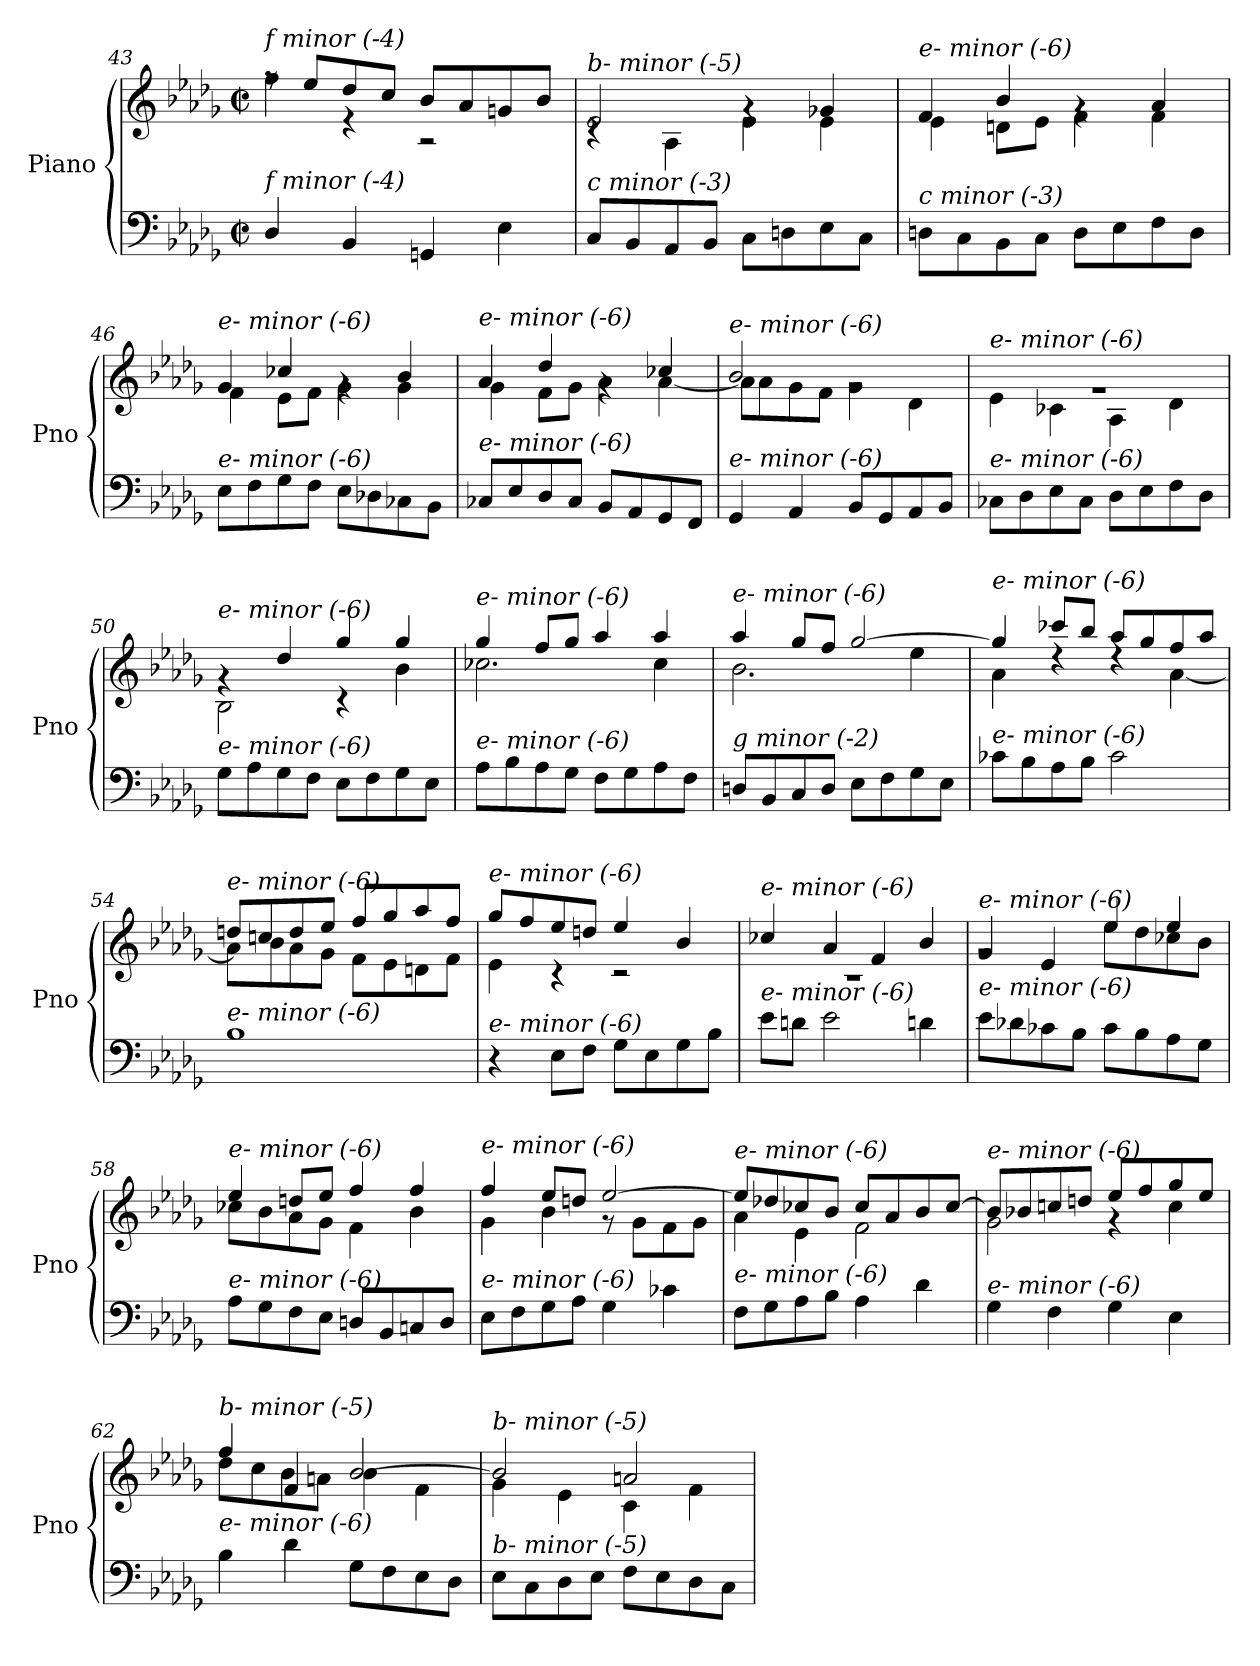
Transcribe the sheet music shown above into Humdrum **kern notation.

**kern	**kern
*part1	*part1
*staff2	*staff1
*I"Piano	*
*I'Pno	*
*clefF4	*clefG2
*k[b-e-a-d-g-]	*k[b-e-a-d-g-]
*M2/2	*M2/2
*met(c|)	*met(c|)
=43	=43
*	*^
!	!LO:TX:i:t=f minor (-4)	!
!LO:TX:i:t=f minor (-4)	!	!
4D-/	8rff	4ff\
.	8ee-/L	.
4BB-/	8dd-/	4r
.	8cc/J	.
4GGn/	8b-/L	2r
.	8a-/	.
4E-\	8gn/	.
.	8b-/J	.
=44	=44	=44
!	!LO:TX:i:t=b- minor (-5)	!
!LO:TX:i:t=c minor (-3)	!	!
8C/L	2e-/	4rc
8BB-/	.	.
8AA-/	.	4A-\
8BB-/J	.	.
8C\L	4rg	4e-\
8Dn\	.	.
8E-\	4g-X/	4e-\
8C\J	.	.
=45	=45	=45
!	!LO:TX:i:t=e- minor (-6)	!
!LO:TX:i:t=c minor (-3)	!	!
8Dn\L	4f/	4e-\
8C\	.	.
8BB-\	4b-/	8dn\L
8C\J	.	8e-\J
8D\L	4rg	4f\
8E-\	.	.
8F\	4a-/	4f\
8D\J	.	.
!!LO:LB:g=z	!!
=46	=46	=46
!	!LO:TX:i:t=e- minor (-6)	!
!LO:TX:i:t=e- minor (-6)	!	!
8E-\L	4g-/	4f\
8F\	.	.
8G-\	4cc-X/	8e-\L
8F\J	.	8f\J
8E-\L	4rg	4g-\
8D-X\	.	.
8C-X\	4b-/	4g-\
8BB-\J	.	.
=47	=47	=47
!	!LO:TX:i:t=e- minor (-6)	!
!LO:TX:i:t=e- minor (-6)	!	!
8C-X/L	4a-/	4g-\
8E-/	.	.
8D-/	4dd-/	8f\L
8C-/J	.	8g-\J
8BB-/L	4rg	4a-\
8AA-/	.	.
8GG-/	4cc-X/	[4a-\
8FF/J	.	.
=48	=48	=48
!	!LO:TX:i:t=e- minor (-6)	!
!LO:TX:i:t=e- minor (-6)	!	!
4GG-/	2b-/	8a-\L]
.	.	8a-\
4AA-/	.	8g-\
.	.	8f\J
8BB-/L	2rg	4g-\
8GG-/	.	.
8AA-/	.	4d-\
8BB-/J	.	.
=49	=49	=49
!	!LO:TX:i:t=e- minor (-6)	!
!LO:TX:i:t=e- minor (-6)	!	!
8C-X\L	1rg	4e-\
8D-\	.	.
8E-\	.	4c-X\
8C-\J	.	.
8D-\L	.	4A-\
8E-\	.	.
8F\	.	4d-\
8D-\J	.	.
=50	=50	=50
!	!LO:TX:i:t=e- minor (-6)	!
!LO:TX:i:t=e- minor (-6)	!	!
8G-\L	4rg	2B-\
8A-\	.	.
8G-\	4dd-/	.
8F\J	.	.
8E-\L	4gg-/	4r
8F\	.	.
8G-\	4gg-/	4b-\
8E-\J	.	.
!!LO:LB:g=z	!!
=51	=51	=51
!	!LO:TX:i:t=e- minor (-6)	!
!LO:TX:i:t=e- minor (-6)	!	!
8A-\L	4gg-/	2.cc-X\
8B-\	.	.
8A-\	8ff/L	.
8G-\J	8gg-/J	.
8F\L	4aa-/	.
8G-\	.	.
8A-\	4aa-/	4cc-\
8F\J	.	.
=52	=52	=52
!	!LO:TX:i:t=e- minor (-6)	!
!LO:TX:i:t=g minor (-2)	!	!
8Dn/L	4aa-/	2.b-\
8BB-/	.	.
8C/	8gg-/L	.
8D/J	8ff/J	.
8E-\L	[2gg-/	.
8F\	.	.
8G-\	.	4ee-\
8E-\J	.	.
=53	=53	=53
!	!LO:TX:i:t=e- minor (-6)	!
!LO:TX:i:t=e- minor (-6)	!	!
8c-X\L	4gg-/]	4a-\
8B-\	.	.
8A-\	8ccc-X/L	4rdd
8B-\J	8bb-/J	.
2c-\	8aa-/L	4rdd
.	8gg-/	.
.	8ff/	[4a-\
.	8aa-/J	.
=54	=54	=54
!	!LO:TX:i:t=e- minor (-6)	!
!LO:TX:i:t=e- minor (-6)	!	!
1B-	8ddn/L	8a-\L]
.	8ccn/	8b-\
.	8dd/	8a-\
.	8ee-/J	8g-\J
.	8ff/L	8f\L
.	8gg-/	8e-\
.	8aa-/	8dn\
.	8ff/J	8f\J
=55	=55	=55
!	!LO:TX:i:t=e- minor (-6)	!
!LO:TX:i:t=e- minor (-6)	!	!
4r	8gg-/L	4e-\
.	8ff/	.
8E-\L	8ee-/	4r
8F\J	8ddn/J	.
8G-\L	4ee-/	2r
8E-\	.	.
8G-\	4b-/	.
8B-\J	.	.
!!LO:PB:g=z	!!
=56	=56	=56
!	!LO:TX:i:t=e- minor (-6)	!
!LO:TX:i:t=e- minor (-6)	!	!
8e-\L	4cc-X/	1r
8dn\J	.	.
2e-\	4a-/	.
.	4f/	.
4dn\	4b-/	.
=57	=57	=57
!	!LO:TX:i:t=e- minor (-6)	!
!LO:TX:i:t=e- minor (-6)	!	!
8e-\L	4g-/	2rg
8d-X\	.	.
8c-X\	4e-/	.
8B-\J	.	.
8c-\L	4ee-/	8ee-\L
8B-\	.	8dd-\
8A-\	4ee-/	8cc-X\
8G-\J	.	8b-\J
=58	=58	=58
!	!LO:TX:i:t=e- minor (-6)	!
!LO:TX:i:t=e- minor (-6)	!	!
8A-\L	4ee-/	8cc-X\L
8G-\	.	8b-\
8F\	8ddn/L	8a-\
8E-\J	8ee-/J	8g-\J
8Dn/L	4ff/	4f\
8BB-/	.	.
8Cn/	4ff/	4b-\
8D/J	.	.
=59	=59	=59
!	!LO:TX:i:t=e- minor (-6)	!
!LO:TX:i:t=e- minor (-6)	!	!
8E-\L	4ff/	4g-\
8F\	.	.
8G-\	8ee-/L	4b-\
8A-\J	8ddn/J	.
4G-\	[2ee-/	8r
.	.	8g-\L
4c-X\	.	8f\
.	.	8g-\J
=60	=60	=60
!	!LO:TX:i:t=e- minor (-6)	!
!LO:TX:i:t=e- minor (-6)	!	!
8F\L	8ee-/L]	4a-\
8G-\	8dd-X/	.
8A-\	8cc-X/	4e-\
8B-\J	8b-/J	.
4A-\	8cc-/L	2f\
.	8a-/	.
4d-\	8b-/	.
.	[8cc-/J	.
!!LO:LB:g=z	!!
=61	=61	=61
!	!LO:TX:i:t=e- minor (-6)	!
!LO:TX:i:t=e- minor (-6)	!	!
4G-\	8bni/L]	2g-\
.	8b-/	.
4F\	8ccn/	.
.	8ddn/J	.
4G-\	8ee-/L	4r
.	8ff/	.
4E-\	8gg-/	4cc\
.	8ee-/J	.
=62	=62	=62
!	!LO:TX:i:t=b- minor (-5)	!
!LO:TX:i:t=e- minor (-6)	!	!
4B-\	4ff/	8dd-\L
.	.	8cc\
4d-\	4f/	8b-\
.	.	8an\J
8G-\L	[2b-/	4b-\
8F\	.	.
8E-\	.	4f\
8D-\J	.	.
=63	=63	=63
!	!LO:TX:i:t=b- minor (-5)	!
!LO:TX:i:t=b- minor (-5)	!	!
8E-\L	2b-/]	4g-\
8C\	.	.
8D-\	.	4e-\
8E-\J	.	.
8F\L	2an/	4c\
8E-\	.	.
8D-\	.	4f\
8C\J	.	.
*	*v	*v
=	=
*-	*-
